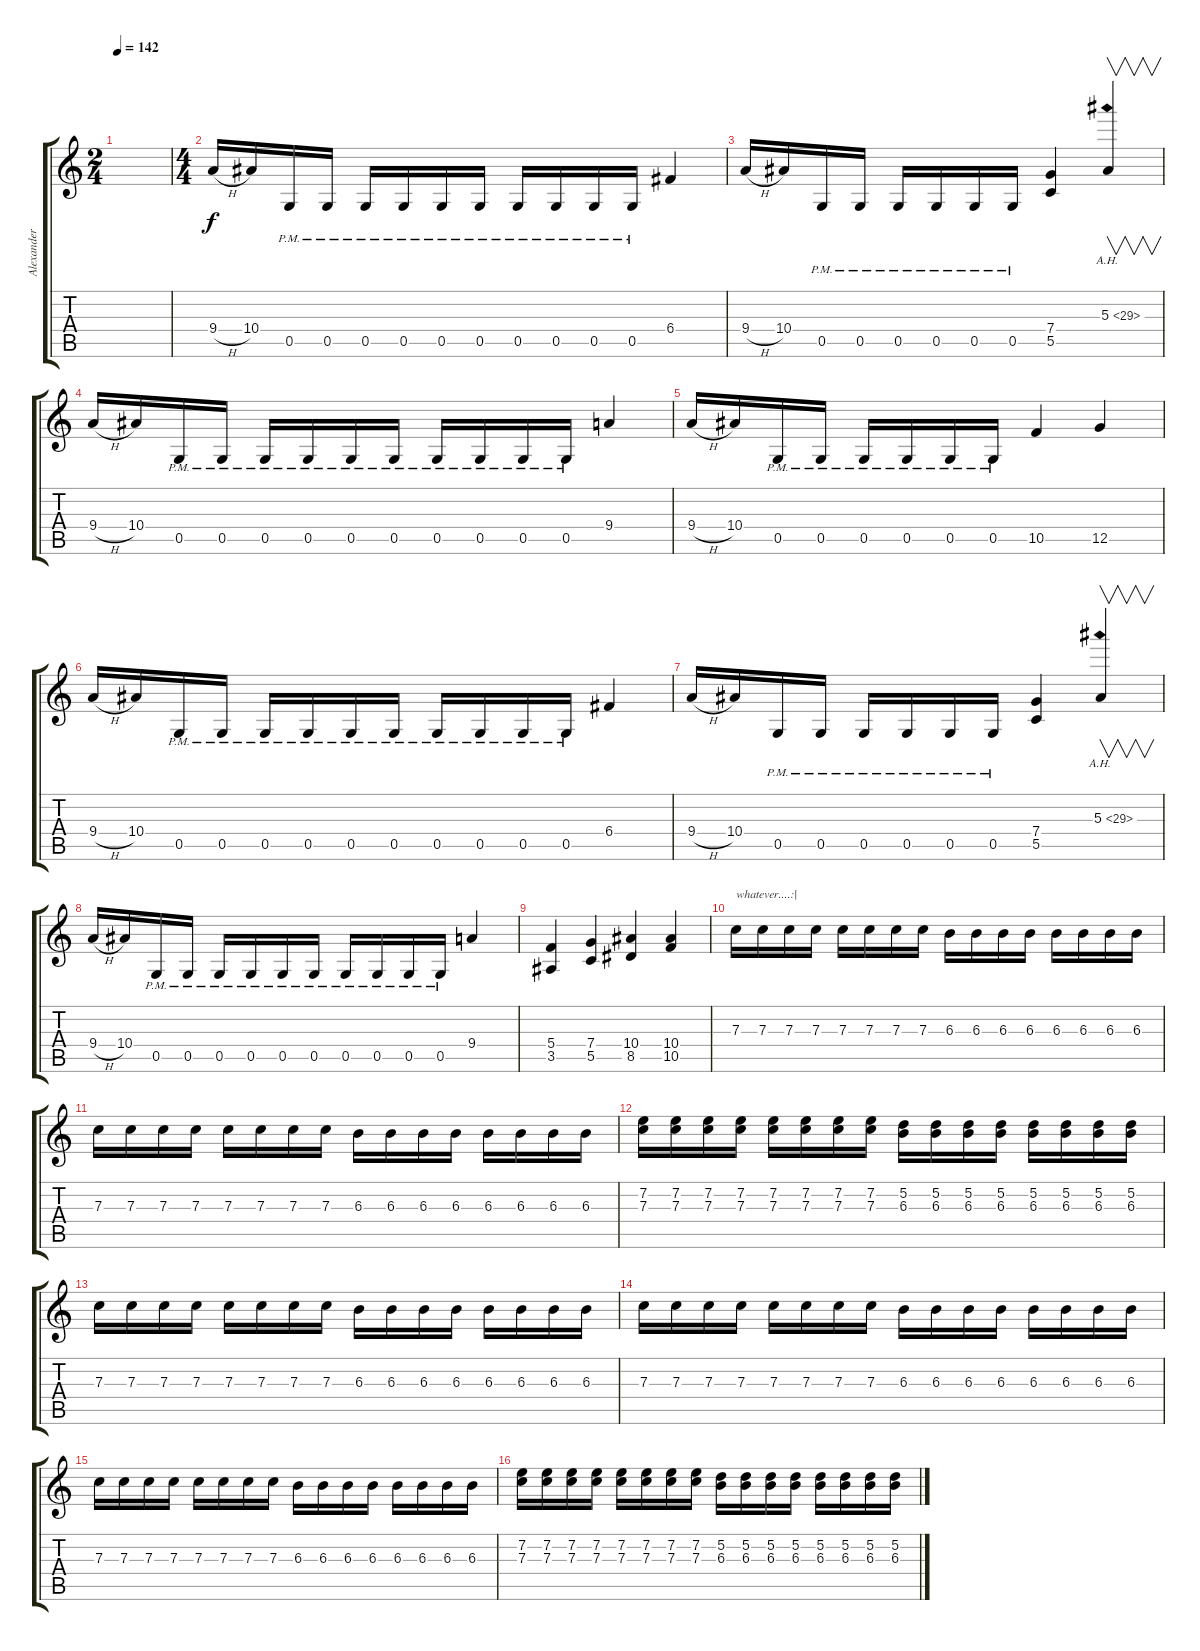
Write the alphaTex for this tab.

\track ("Alexander Kuoppala" "Alexander ") {instrument distortionguitar}
\staff {score tabs}
\tuning (D4 A3 F3 C3 G2 D2) {hide}
\ts (2 4)
\tempo 142
\clef g2
\ks c
|
\ts (4 4)
9.4{h}.16 10.4.16 0.5{pm}.16 0.5{pm}.16 0.5{pm}.16 0.5{pm}.16 0.5{pm}.16 0.5{pm}.16 0.5{pm}.16 0.5{pm}.16 0.5{pm}.16 0.5{pm}.16 6.4.4 |
9.4{h}.16 10.4.16 0.5{pm}.16 0.5{pm}.16 0.5{pm}.16 0.5{pm}.16 0.5{pm}.16 0.5{pm}.16 (7.4 5.5).4 5.3{ah 24}.4{v} |
9.4{h}.16 10.4.16 0.5{pm}.16 0.5{pm}.16 0.5{pm}.16 0.5{pm}.16 0.5{pm}.16 0.5{pm}.16 0.5{pm}.16 0.5{pm}.16 0.5{pm}.16 0.5{pm}.16 9.4.4 |
9.4{h}.16 10.4.16 0.5{pm}.16 0.5{pm}.16 0.5{pm}.16 0.5{pm}.16 0.5{pm}.16 0.5{pm}.16 10.5.4 12.5.4 |
9.4{h}.16 10.4.16 0.5{pm}.16 0.5{pm}.16 0.5{pm}.16 0.5{pm}.16 0.5{pm}.16 0.5{pm}.16 0.5{pm}.16 0.5{pm}.16 0.5{pm}.16 0.5{pm}.16 6.4.4 |
9.4{h}.16 10.4.16 0.5{pm}.16 0.5{pm}.16 0.5{pm}.16 0.5{pm}.16 0.5{pm}.16 0.5{pm}.16 (7.4 5.5).4 5.3{ah 24}.4{v} |
9.4{h}.16 10.4.16 0.5{pm}.16 0.5{pm}.16 0.5{pm}.16 0.5{pm}.16 0.5{pm}.16 0.5{pm}.16 0.5{pm}.16 0.5{pm}.16 0.5{pm}.16 0.5{pm}.16 9.4.4 |
(5.4 3.5).4 (7.4 5.5).4 (10.4 8.5).4 (10.4 10.5).4 |
7.3.16{txt "whatever....:|"} 7.3.16 7.3.16 7.3.16 7.3.16 7.3.16 7.3.16 7.3.16 6.3.16 6.3.16 6.3.16 6.3.16 6.3.16 6.3.16 6.3.16 6.3.16 |
7.3.16 7.3.16 7.3.16 7.3.16 7.3.16 7.3.16 7.3.16 7.3.16 6.3.16 6.3.16 6.3.16 6.3.16 6.3.16 6.3.16 6.3.16 6.3.16 |
(7.2 7.3).16 (7.2 7.3).16 (7.2 7.3).16 (7.2 7.3).16 (7.2 7.3).16 (7.2 7.3).16 (7.2 7.3).16 (7.2 7.3).16 (5.2 6.3).16 (5.2 6.3).16 (5.2 6.3).16 (5.2 6.3).16 (5.2 6.3).16 (5.2 6.3).16 (5.2 6.3).16 (5.2 6.3).16 |
7.3.16 7.3.16 7.3.16 7.3.16 7.3.16 7.3.16 7.3.16 7.3.16 6.3.16 6.3.16 6.3.16 6.3.16 6.3.16 6.3.16 6.3.16 6.3.16 |
7.3.16 7.3.16 7.3.16 7.3.16 7.3.16 7.3.16 7.3.16 7.3.16 6.3.16 6.3.16 6.3.16 6.3.16 6.3.16 6.3.16 6.3.16 6.3.16 |
7.3.16 7.3.16 7.3.16 7.3.16 7.3.16 7.3.16 7.3.16 7.3.16 6.3.16 6.3.16 6.3.16 6.3.16 6.3.16 6.3.16 6.3.16 6.3.16 |
(7.2 7.3).16 (7.2 7.3).16 (7.2 7.3).16 (7.2 7.3).16 (7.2 7.3).16 (7.2 7.3).16 (7.2 7.3).16 (7.2 7.3).16 (5.2 6.3).16 (5.2 6.3).16 (5.2 6.3).16 (5.2 6.3).16 (5.2 6.3).16 (5.2 6.3).16 (5.2 6.3).16 (5.2 6.3).16
